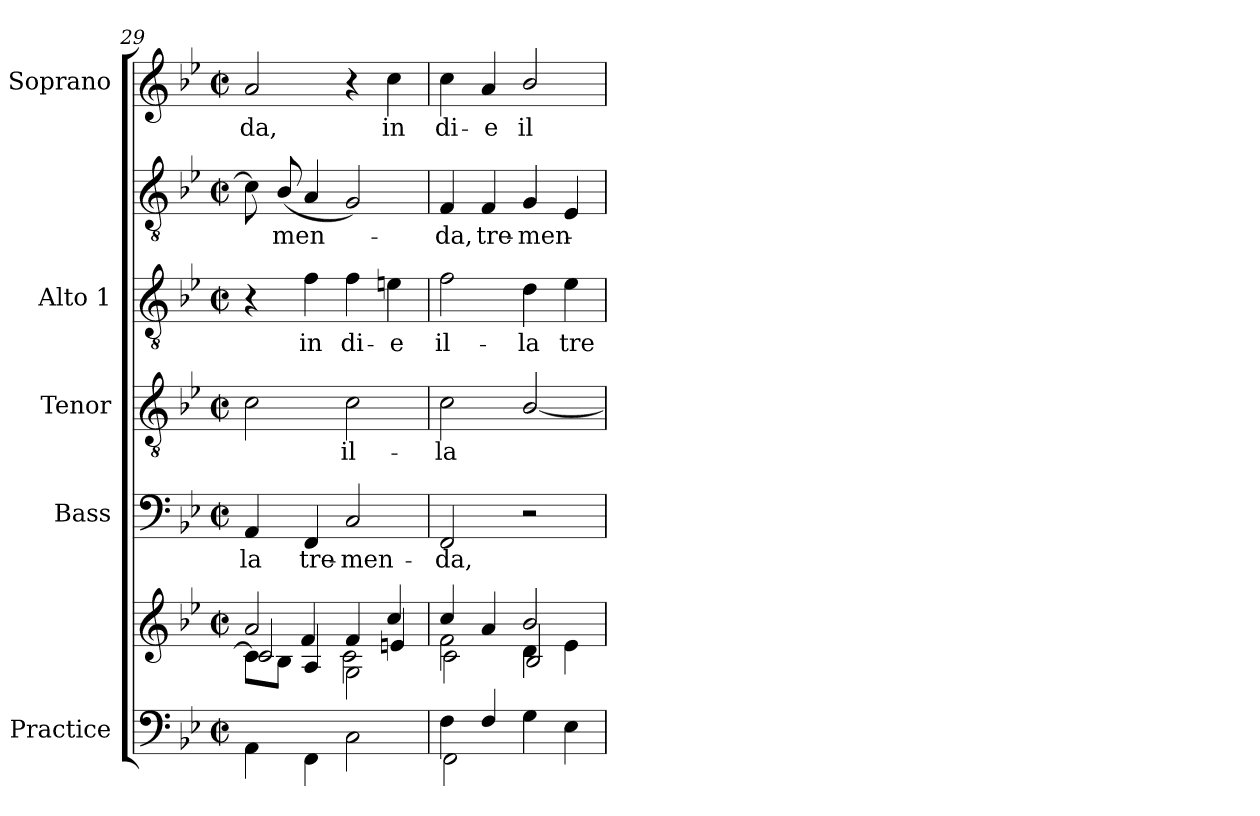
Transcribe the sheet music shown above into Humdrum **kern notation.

**kern	**kern	**kern	**text	**kern	**text	**kern	**text	**kern	**text	**kern	**text
*part5	*part5	*part4	*part4	*part3	*part3	*part2	*part2	*part2	*part2	*part1	*part1
*staff7	*staff6	*staff5	*staff5	*staff4	*staff4	*staff3	*staff3	*staff2	*staff2	*staff1	*staff1
*I"Practice	*	*I"Bass	*	*I"Tenor	*	*I"Alto 1	*	*	*	*I"Soprano	*
*	*	*I'B	*	*I'T	*	*I'A	*	*	*	*I'S	*
*clefF4	*clefG2	*clefF4	*	*clefGv2	*	*clefGv2	*	*clefGv2	*	*clefG2	*
*k[b-e-]	*k[b-e-]	*k[b-e-]	*	*k[b-e-]	*	*k[b-e-]	*	*k[b-e-]	*	*k[b-e-]	*
*B-:	*B-:	*B-:	*	*B-:	*	*B-:	*	*B-:	*	*B-:	*
*M2/2	*M2/2	*M2/2	*	*M2/2	*	*M2/2	*	*M2/2	*	*M2/2	*
*met(c|)	*met(c|)	*met(c|)	*	*met(c|)	*	*met(c|)	*	*met(c|)	*	*met(c|)	*
=29	=29	=29	=29	=29	=29	=29	=29	=29	=29	=29	=29
*	*^	*	*	*	*	*	*	*	*	*	*
*	*	*^	*	*	*	*	*	*	*	*	*	*
*	*	*	*^	*	*	*	*	*	*	*	*	*	*
!	!	!	!	!	!	!LO:LY:b	!	!	!	!	!	!	!	!LO:LY:b
4AA\	2a/	8c\L]	4ryy	2c/	4AA/	-la	2c	.	4r	.	8c]	.	2a	-da,
!	!	!	!	!	!	!	!	!	!	!	!	!LO:LY:b	!	!
.	.	8B-\J	.	.	.	.	.	.	.	.	(<8B-/L	men-	.	.
!	!	!	!	!	!	!LO:LY:b	!	!	!	!LO:LY:b	!	!	!	!
4FF\	.	4A/	4f/	.	4FF	tre-	.	.	4f\	-in	4A	.	.	.
!	!	!	!	!	!	!LO:LY:b	!	!LO:LY:b	!	!LO:LY:b	!	!	!	!
2C\	4ryy	2G\	4f/	2c\	2C	-men-	2c	il-	4f\	di-	2G)	.	4r	.
!	!	!	!	!	!	!	!	!	!	!LO:LY:b	!	!	!	!LO:LY:b
.	4cc/	.	4en/	.	.	.	.	.	4en	-e	.	.	4cc	in
*	*	*	*v	*v	*	*	*	*	*	*	*	*	*	*
=30	=30	=30	=30	=30	=30	=30	=30	=30	=30	=30	=30	=30	=30
*^	*	*	*	*	*	*	*	*	*	*	*	*	*
!	!	!	!	!	!	!LO:LY:b	!	!LO:LY:b	!	!LO:LY:b	!	!LO:LY:b	!	!LO:LY:b
4F\	2FF\	4cc/	2f\	2c\	2FF	-da,	2c	-la	2f\	il-	4F	da,	4cc	di-
!	!	!	!	!	!	!	!	!	!	!	!	!LO:LY:b	!	!LO:LY:b
4F/	.	4a/	.	.	.	.	.	.	.	.	4F	tre-	4a	-e
!	!	!	!	!	!	!	!	!	!	!LO:LY:b	!	!LO:LY:b	!	!LO:LY:b
4G\	2ryy	2b-/	4d\	2B-/	2r	.	[2B-/	.	4d	-la	4G	-men-	2b-/	il-
!	!	!	!	!	!	!	!	!	!	!LO:LY:b	!	!	!	!
4E-\	.	.	4e-\	.	.	.	.	.	4e-	tre-	4E-	.	.	.
*v	*v	*	*	*	*	*	*	*	*	*	*	*	*	*
*	*v	*v	*v	*	*	*	*	*	*	*	*	*	*
=	=	=	=	=	=	=	=	=	=	=	=
*-	*-	*-	*-	*-	*-	*-	*-	*-	*-	*-	*-
